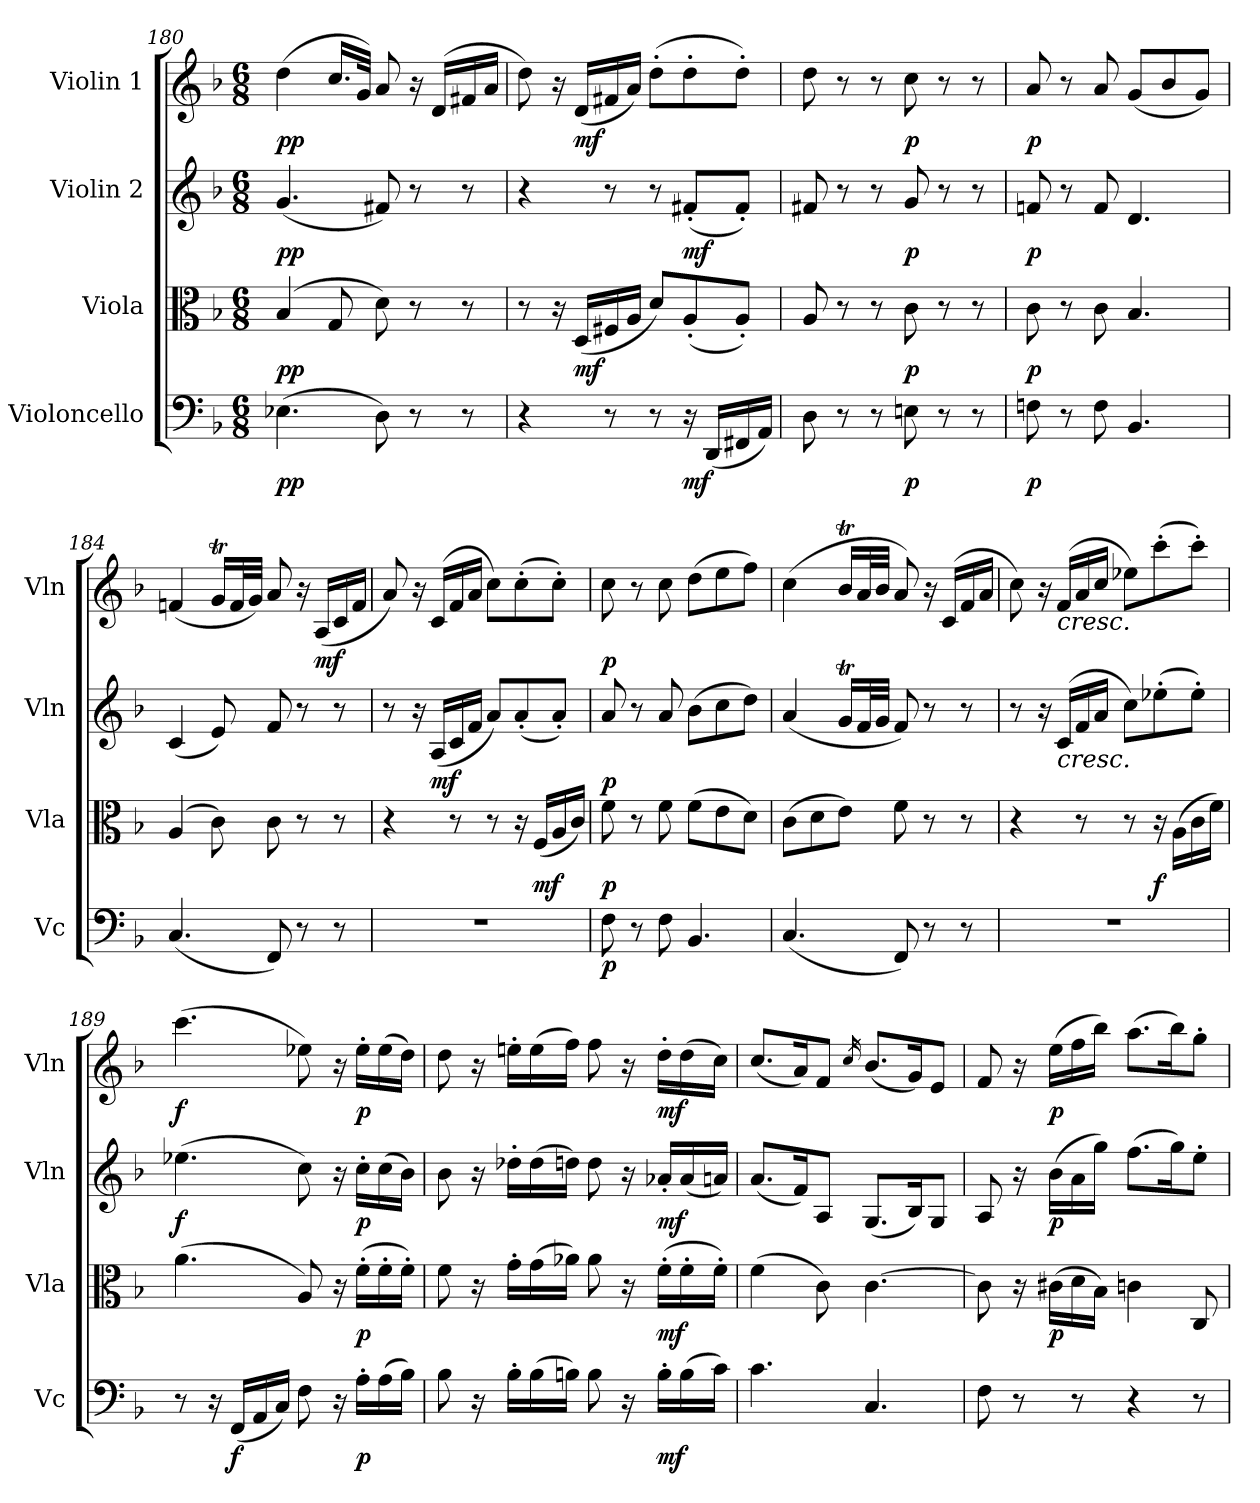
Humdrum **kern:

**kern	**dynam	**kern	**dynam	**kern	**dynam	**kern	**dynam
*part4	*part4	*part3	*part3	*part2	*part2	*part1	*part1
*staff4	*staff4	*staff3	*staff3	*staff2	*staff2	*staff1	*staff1
*I"Violoncello	*	*I"Viola	*	*I"Violin 2	*	*I"Violin 1	*
*I'Vc	*	*I'Vla	*	*I'Vln	*	*I'Vln	*
*clefF4	*	*clefC3	*	*clefG2	*	*clefG2	*
*k[b-]	*	*k[b-]	*	*k[b-]	*	*k[b-]	*
*M6/8	*	*M6/8	*	*M6/8	*	*M6/8	*
=180	=180	=180	=180	=180	=180	=180	=180
!	!LO:DY:b	!	!LO:DY:b	!	!LO:DY:b	!	!LO:DY:b
(>4.E-X\	pp	(>4B-/	pp	(<4.g/	pp	(>4dd\	pp
.	.	8G/	.	.	.	16.cc/LL	.
.	.	.	.	.	.	32g/JJk)	.
8D\)	.	8d\)	.	8f#X/)	.	8a/	.
8r	.	8r	.	8r	.	16r	.
.	.	.	.	.	.	(>16d/LL	.
8r	.	8r	.	8r	.	16f#X/	.
.	.	.	.	.	.	16a/JJ	.
=181	=181	=181	=181	=181	=181	=181	=181
4r	.	8r	.	4r	.	8dd\)	.
.	.	16r	.	.	.	16r	.
!	!	!	!LO:DY:b	!	!	!	!LO:DY:b
.	.	(<16D/LL	mf	.	.	(<16d/LL	mf
8r	.	16F#X/	.	8r	.	16f#X/	.
.	.	16A/JJ	.	.	.	16a/JJ)	.
8r	.	8d/L)	.	8r	.	(>8dd'\L	.
!	!LO:DY:b	!	!	!	!LO:DY:b	!	!
16r	mf	(<8A'/	.	(<8f#X'/L	mf	8dd'\	.
(<16DD/LL	.	.	.	.	.	.	.
16FF#X/	.	8A'/J)	.	8f#'/J)	.	8dd'\J)	.
16AA/JJ)	.	.	.	.	.	.	.
!!LO:LB:g=z
=182	=182	=182	=182	=182	=182	=182	=182
8D\	.	8A/	.	8f#X/	.	8dd\	.
8r	.	8r	.	8r	.	8r	.
8r	.	8r	.	8r	.	8r	.
!	!LO:DY:b	!	!LO:DY:b	!	!LO:DY:b	!	!LO:DY:b
8En\	p	8c\	p	8g/	p	8cc\	p
8r	.	8r	.	8r	.	8r	.
8r	.	8r	.	8r	.	8r	.
=183	=183	=183	=183	=183	=183	=183	=183
!	!LO:DY:b	!	!LO:DY:b	!	!LO:DY:b	!	!LO:DY:b
8Fn\	p	8c\	p	8fn/	p	8a/	p
8r	.	8r	.	8r	.	8r	.
8F\	.	8c\	.	8f/	.	8a/	.
4.BB-/	.	4.B-/	.	4.d/	.	(<8g/L	.
.	.	.	.	.	.	8b-/	.
.	.	.	.	.	.	8g/J)	.
=184	=184	=184	=184	=184	=184	=184	=184
(<4.C/	.	(>4A/	.	(<4c/	.	(<4fn/	.
.	.	8c\)	.	8e/)	.	16gT/LL	.
.	.	.	.	.	.	32f/L	.
.	.	.	.	.	.	32g/JJJ)	.
8FF/)	.	8c\	.	8f/	.	8a/	.
8r	.	8r	.	8r	.	16r	.
!	!	!	!	!	!	!	!LO:DY:b
.	.	.	.	.	.	(<16A/LL	mf
8r	.	8r	.	8r	.	16c/	.
.	.	.	.	.	.	16f/JJ	.
=185	=185	=185	=185	=185	=185	=185	=185
2.r	.	4r	.	8r	.	8a/)	.
.	.	.	.	16r	.	16r	.
!	!	!	!	!	!LO:DY:b	!	!
.	.	.	.	(<16A/LL	mf	(>16c/LL	.
.	.	8r	.	16c/	.	16f/	.
.	.	.	.	16f/JJ	.	16a/JJ	.
.	.	8r	.	8a/L)	.	8cc\L)	.
.	.	16r	.	(<8a'/	.	(>8cc'\	.
!	!	!	!LO:DY:b	!	!	!	!
.	.	(<16F/LL	mf	.	.	.	.
.	.	16A/	.	8a'/J)	.	8cc'\J)	.
.	.	16c/JJ)	.	.	.	.	.
=186	=186	=186	=186	=186	=186	=186	=186
!	!LO:DY:b	!	!LO:DY:b	!	!LO:DY:b	!	!LO:DY:b
8F\	p	8f\	p	8a/	p	8cc\	p
8r	.	8r	.	8r	.	8r	.
8F\	.	8f\	.	8a/	.	8cc\	.
4.BB-/	.	(>8f\L	.	(>8b-\L	.	(>8dd\L	.
.	.	8e\	.	8cc\	.	8ee\	.
.	.	8d\J)	.	8dd\J)	.	8ff\J)	.
=187	=187	=187	=187	=187	=187	=187	=187
(<4.C/	.	(>8c\L	.	(<4a/	.	(>4cc\	.
.	.	8d\	.	.	.	.	.
.	.	8e\J)	.	16gT/LL	.	16b-T/LL	.
.	.	.	.	32f/L	.	32a/L	.
.	.	.	.	32g/JJJ	.	32b-/JJJ	.
8FF/)	.	8f\	.	8f/)	.	8a/)	.
8r	.	8r	.	8r	.	16r	.
.	.	.	.	.	.	(>16c/LL	.
8r	.	8r	.	8r	.	16f/	.
.	.	.	.	.	.	16a/JJ	.
=188	=188	=188	=188	=188	=188	=188	=188
2.r	.	4r	.	8r	.	8cc\)	.
.	.	.	.	16r	.	16r	.
!	!	!	!	!	!	!LO:TX:b:i:t=cresc.	!
!	!	!	!	!LO:TX:b:i:t=cresc.	!	!	!
.	.	.	.	(>16c/LL	.	(>16f/LL	.
.	.	8r	.	16f/	.	16a/	.
.	.	.	.	16a/JJ	.	16cc/JJ	.
.	.	8r	.	8cc\L)	.	8ee-X\L)	.
!	!	!	!LO:DY:b	!	!	!	!
.	.	16r	f	(>8ee-X'\	.	(>8ccc'\	.
.	.	(>16A\LL	.	.	.	.	.
.	.	16c\	.	8ee-'\J)	.	8ccc'\J)	.
.	.	16f\JJ)	.	.	.	.	.
!!LO:LB:g=z
=189	=189	=189	=189	=189	=189	=189	=189
!	!	!	!	!	!LO:DY:b	!	!LO:DY:b
8r	.	(>4.a\	.	(>4.ee-X\	f	(>4.ccc\	f
16r	.	.	.	.	.	.	.
!	!LO:DY:b	!	!	!	!	!	!
(<16FF/LL	f	.	.	.	.	.	.
16AA/	.	.	.	.	.	.	.
16C/JJ)	.	.	.	.	.	.	.
8F\	.	8A/)	.	8cc\)	.	8ee-X\)	.
16r	.	16r	.	16r	.	16r	.
!	!LO:DY:b	!	!LO:DY:b	!	!LO:DY:b	!	!LO:DY:b
16A'\LL	p	(>16f'\LL	p	16cc'\LL	p	16ee-'\LL	p
(>16A\	.	16f'\	.	(>16cc\	.	(>16ee-\	.
16B-\JJ)	.	16f'\JJ)	.	16b-\JJ)	.	16dd\JJ)	.
=190	=190	=190	=190	=190	=190	=190	=190
8B-\	.	8f\	.	8b-\	.	8dd\	.
16r	.	16r	.	16r	.	16r	.
16B-'\LL	.	16g'\LL	.	16dd-X'\LL	.	16een'\LL	.
(>16B-\	.	(>16g\	.	(>16dd-\	.	(>16ee\	.
16Bn\JJ)	.	16a-X\JJ)	.	16ddn\JJ)	.	16ff\JJ)	.
8B\	.	8a-\	.	8dd\	.	8ff\	.
16r	.	16r	.	16r	.	16r	.
!	!LO:DY:b	!	!LO:DY:b	!	!LO:DY:b	!	!LO:DY:b
16B'\LL	mf	(>16f'\LL	mf	16a-X'/LL	mf	16dd'\LL	mf
(>16B\	.	16f'\	.	(<16a-/	.	(>16dd\	.
16c\JJ)	.	16f'\JJ)	.	16an/JJ)	.	16cc\JJ)	.
=191	=191	=191	=191	=191	=191	=191	=191
4.c\	.	(>4f\	.	(<8.a/L	.	(<8.cc/L	.
.	.	.	.	16f/K)	.	16a/K)	.
.	.	8c\)	.	8A/J	.	8f/J	.
.	.	.	.	.	.	16qcc!/	.
4.C/	.	[4.c\	.	(<8.G/L	.	(<8.b-/L	.
.	.	.	.	16B-/K)	.	16g/K)	.
.	.	.	.	8G/J	.	8e/J	.
=192	=192	=192	=192	=192	=192	=192	=192
8F\	.	8c\]	.	8A/	.	8f/	.
8r	.	16r	.	16r	.	16r	.
!	!	!	!LO:DY:b	!	!LO:DY:b	!	!LO:DY:b
.	.	(>16c#X\LL	p	(>16b-\LL	p	(>16ee\LL	p
8r	.	16d\	.	16a\	.	16ff\	.
.	.	16B-\JJ)	.	16gg\JJ)	.	16bb-\JJ)	.
4r	.	4cn\	.	(>8.ff\L	.	(>8.aa\L	.
.	.	.	.	16gg\K)	.	16bb-\K)	.
8r	.	8C/	.	8ee'\J	.	8gg'\J	.
=	=	=	=	=	=	=	=
*-	*-	*-	*-	*-	*-	*-	*-
